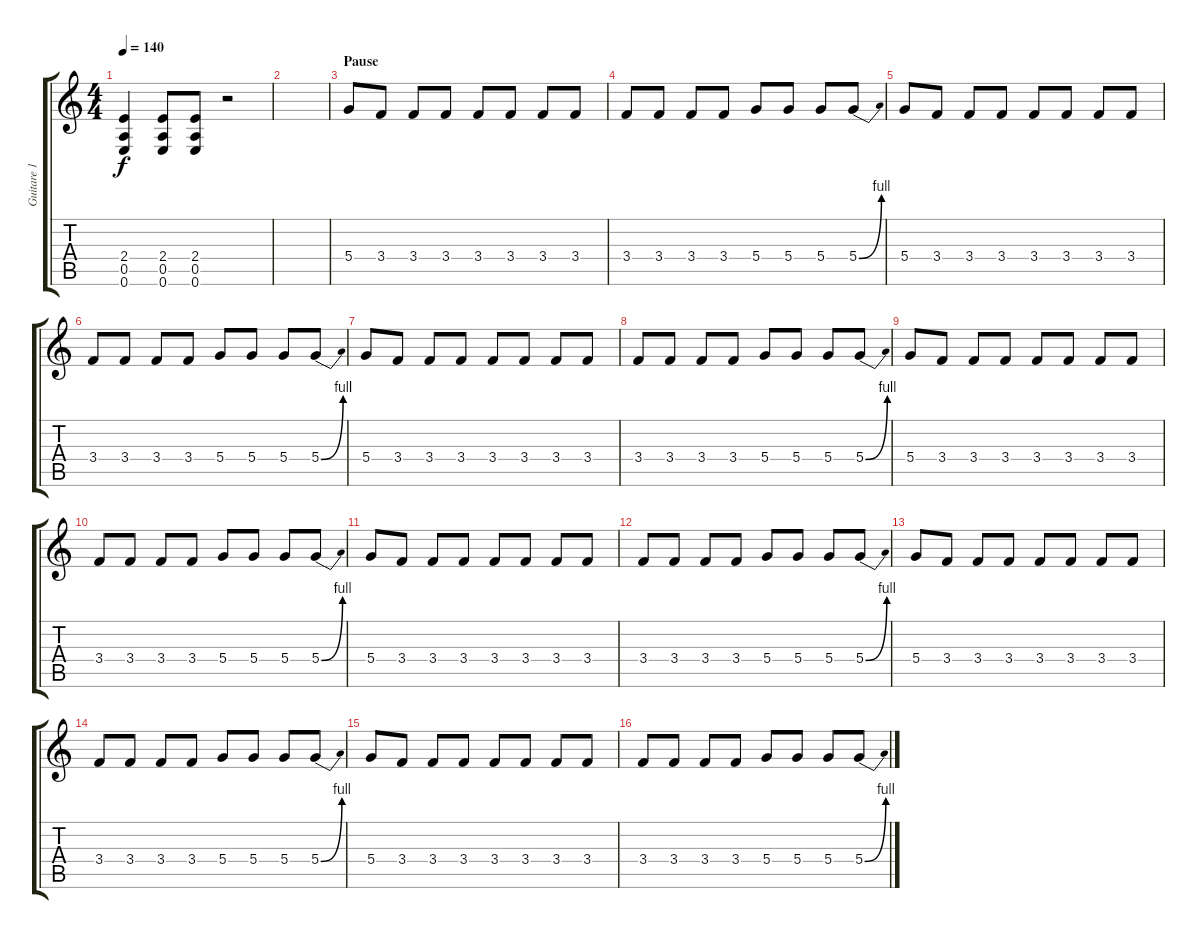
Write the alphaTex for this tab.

\track ("Guitare 1" "Guitare 1") {instrument distortionguitar}
\staff {score tabs}
\tuning (E4 B3 G3 D3 A2 E2) {hide}
\ts (4 4)
\tempo 140
\clef g2
\ks c
(2.4 0.5 0.6).4{dy f} (2.4 0.5 0.6).8 (2.4 0.5 0.6).8 r.2 |
|
\section ("" "Pause")
5.4.8 3.4.8 3.4.8 3.4.8 3.4.8 3.4.8 3.4.8 3.4.8 |
3.4.8 3.4.8 3.4.8 3.4.8 5.4.8 5.4.8 5.4.8 5.4{be (bend 0 0 60 4)}.8 |
5.4.8 3.4.8 3.4.8 3.4.8 3.4.8 3.4.8 3.4.8 3.4.8 |
3.4.8 3.4.8 3.4.8 3.4.8 5.4.8 5.4.8 5.4.8 5.4{be (bend 0 0 60 4)}.8 |
5.4.8 3.4.8 3.4.8 3.4.8 3.4.8 3.4.8 3.4.8 3.4.8 |
3.4.8 3.4.8 3.4.8 3.4.8 5.4.8 5.4.8 5.4.8 5.4{be (bend 0 0 60 4)}.8 |
5.4.8 3.4.8 3.4.8 3.4.8 3.4.8 3.4.8 3.4.8 3.4.8 |
3.4.8 3.4.8 3.4.8 3.4.8 5.4.8 5.4.8 5.4.8 5.4{be (bend 0 0 60 4)}.8 |
5.4.8 3.4.8 3.4.8 3.4.8 3.4.8 3.4.8 3.4.8 3.4.8 |
3.4.8 3.4.8 3.4.8 3.4.8 5.4.8 5.4.8 5.4.8 5.4{be (bend 0 0 60 4)}.8 |
5.4.8 3.4.8 3.4.8 3.4.8 3.4.8 3.4.8 3.4.8 3.4.8 |
3.4.8 3.4.8 3.4.8 3.4.8 5.4.8 5.4.8 5.4.8 5.4{be (bend 0 0 60 4)}.8 |
5.4.8 3.4.8 3.4.8 3.4.8 3.4.8 3.4.8 3.4.8 3.4.8 |
3.4.8 3.4.8 3.4.8 3.4.8 5.4.8 5.4.8 5.4.8 5.4{be (bend 0 0 60 4)}.8
